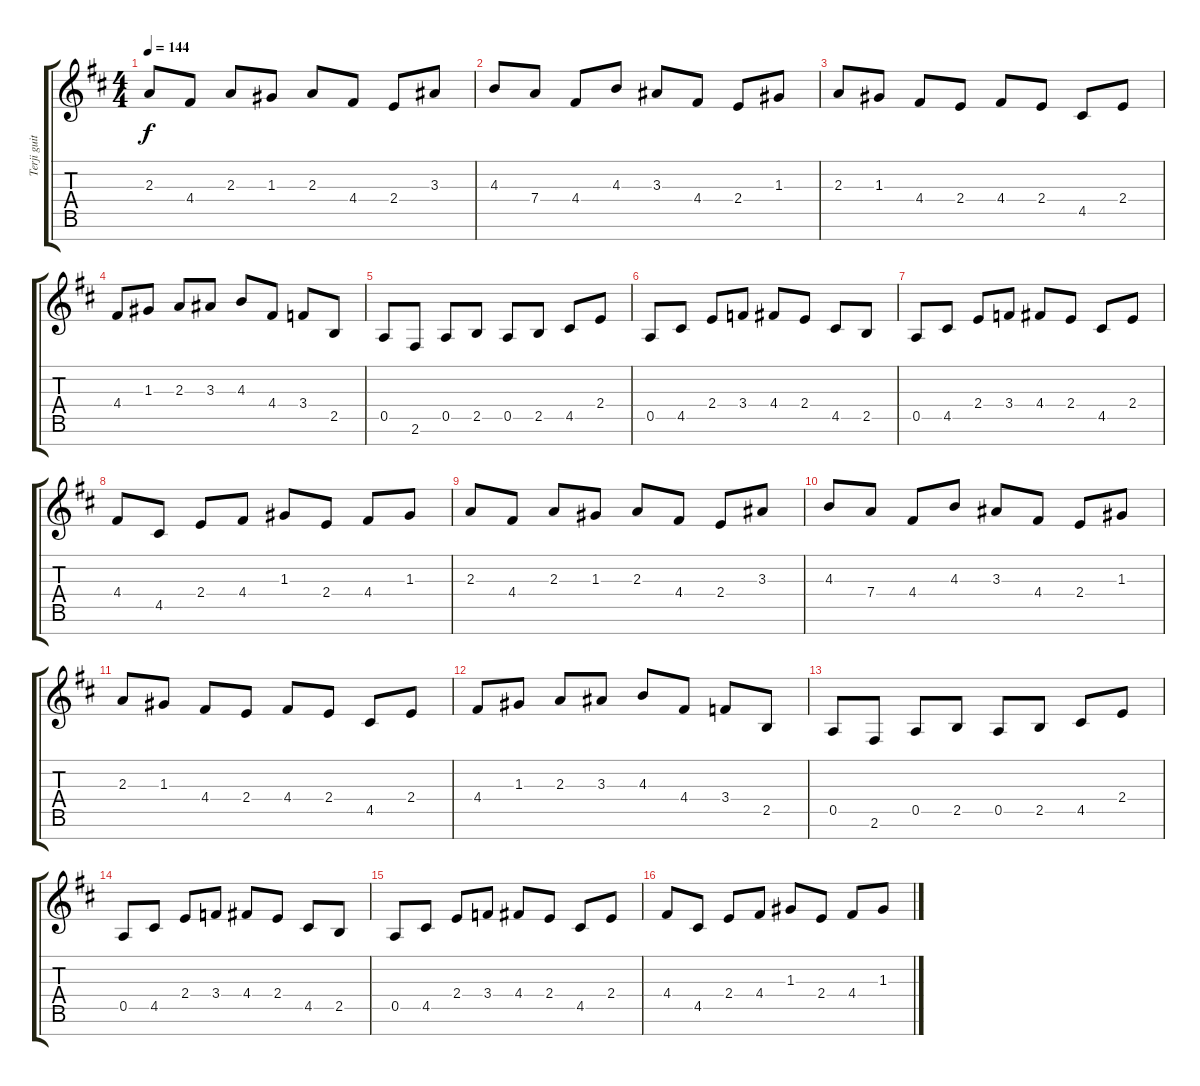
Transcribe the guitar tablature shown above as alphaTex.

\track ("Terji guitar" "Terji guit") {instrument distortionguitar}
\staff {score tabs}
\tuning (E4 B3 G3 D3 A2 E2 B1) {hide}
\ts (4 4)
\tempo 144
\clef g2
\ks bminor
2.3.8{dy f} 4.4.8 2.3.8 1.3.8 2.3.8 4.4.8 2.4.8 3.3.8 |
4.3.8 7.4.8 4.4.8 4.3.8 3.3.8 4.4.8 2.4.8 1.3.8 |
2.3.8 1.3.8 4.4.8 2.4.8 4.4.8 2.4.8 4.5.8 2.4.8 |
4.4.8 1.3.8 2.3.8 3.3.8 4.3.8 4.4.8 3.4.8 2.5.8 |
0.5.8 2.6.8 0.5.8 2.5.8 0.5.8 2.5.8 4.5.8 2.4.8 |
0.5.8 4.5.8 2.4.8 3.4.8 4.4.8 2.4.8 4.5.8 2.5.8 |
0.5.8 4.5.8 2.4.8 3.4.8 4.4.8 2.4.8 4.5.8 2.4.8 |
4.4.8 4.5.8 2.4.8 4.4.8 1.3.8 2.4.8 4.4.8 1.3.8 |
2.3.8 4.4.8 2.3.8 1.3.8 2.3.8 4.4.8 2.4.8 3.3.8 |
4.3.8 7.4.8 4.4.8 4.3.8 3.3.8 4.4.8 2.4.8 1.3.8 |
2.3.8 1.3.8 4.4.8 2.4.8 4.4.8 2.4.8 4.5.8 2.4.8 |
4.4.8 1.3.8 2.3.8 3.3.8 4.3.8 4.4.8 3.4.8 2.5.8 |
0.5.8 2.6.8 0.5.8 2.5.8 0.5.8 2.5.8 4.5.8 2.4.8 |
0.5.8 4.5.8 2.4.8 3.4.8 4.4.8 2.4.8 4.5.8 2.5.8 |
0.5.8 4.5.8 2.4.8 3.4.8 4.4.8 2.4.8 4.5.8 2.4.8 |
4.4.8 4.5.8 2.4.8 4.4.8 1.3.8 2.4.8 4.4.8 1.3.8
